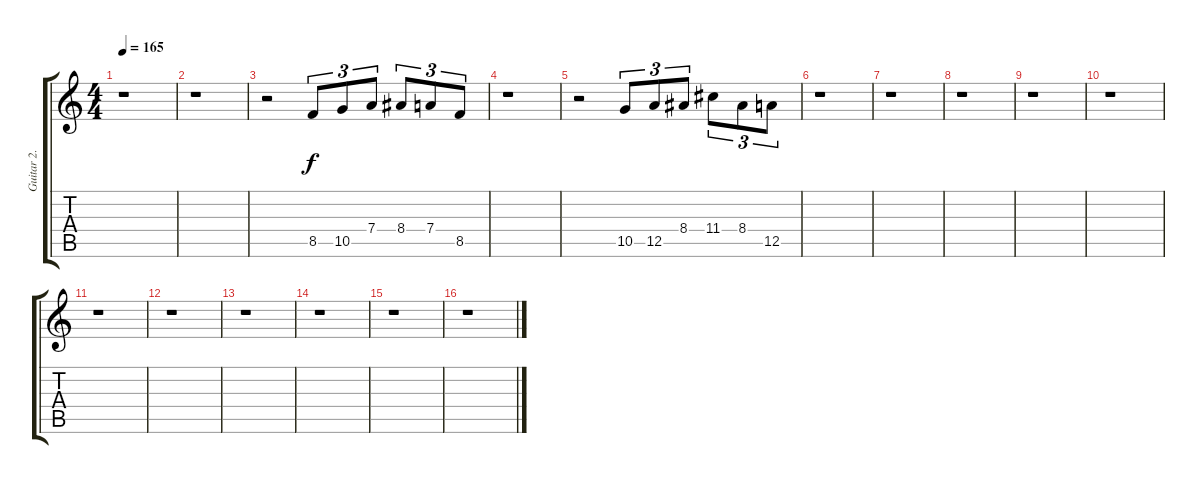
\track ("Guitar 2." "Guitar 2.") {instrument overdrivenguitar}
\staff {score tabs}
\tuning (E4 B3 G3 D3 A2 E2) {hide}
\ts (4 4)
\tempo 165
\clef g2
\ks c
r.1{dy f} |
r.1 |
r.2 8.5.8{tu (3 2)} 10.5.8{tu (3 2)} 7.4.8{tu (3 2)} 8.4.8{tu (3 2)} 7.4.8{tu (3 2)} 8.5.8{tu (3 2)} |
r.1 |
r.2 10.5.8{tu (3 2)} 12.5.8{tu (3 2)} 8.4.8{tu (3 2)} 11.4.8{tu (3 2)} 8.4.8{tu (3 2)} 12.5.8{tu (3 2)} |
r.1 |
r.1 |
r.1 |
r.1 |
r.1 |
r.1 |
r.1 |
r.1 |
r.1 |
r.1 |
r.1
